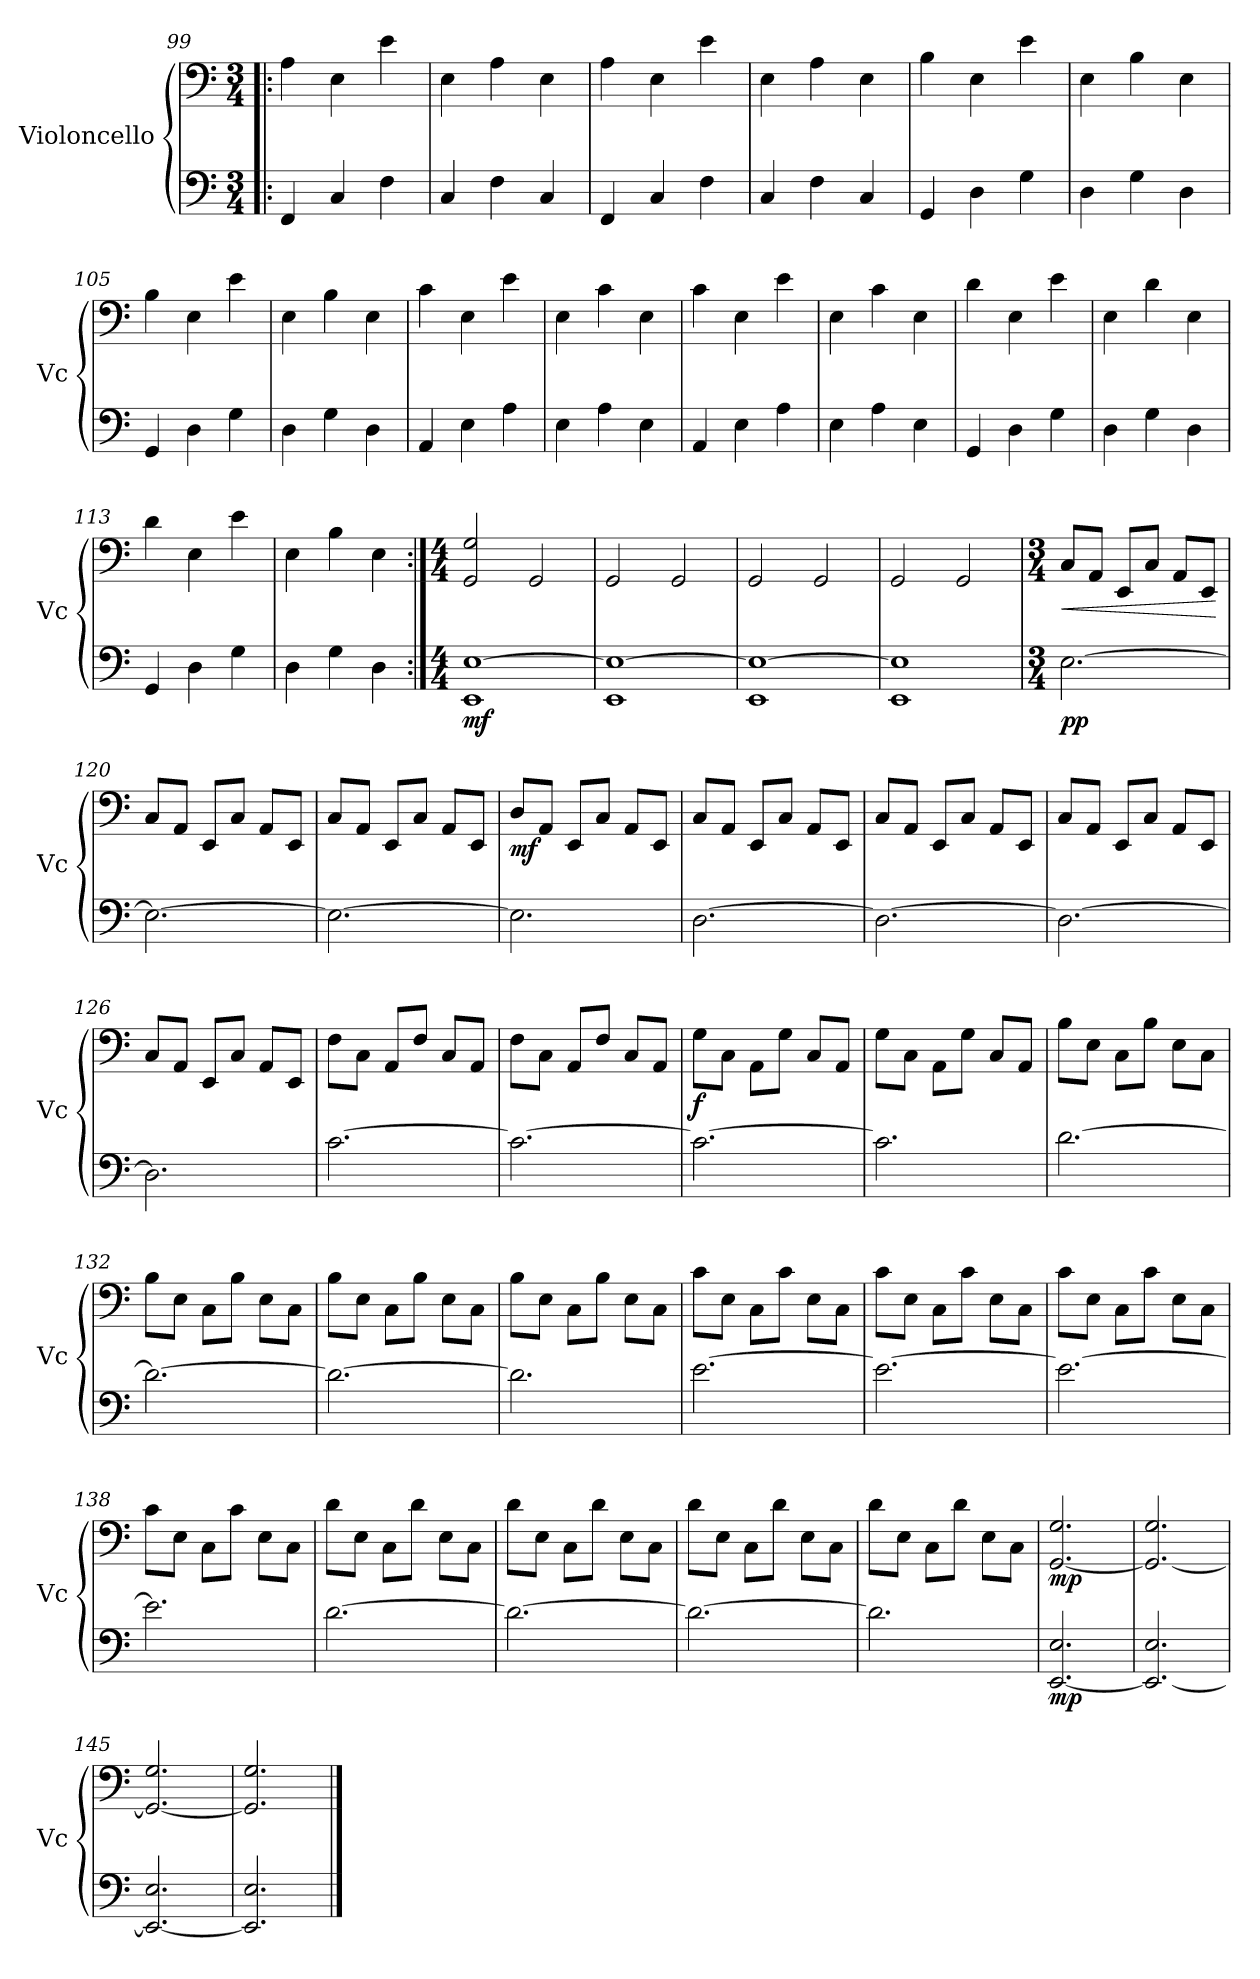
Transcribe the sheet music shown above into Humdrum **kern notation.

**kern	**dynam	**kern	**dynam
*part2	*part2	*part1	*part1
*staff2	*staff2	*staff1	*staff1
*I"Violoncello	*	*I"Violoncello	*
*I'Vc	*	*I'Vc	*
*clefF4	*	*clefF4	*
*k[]	*	*k[]	*
*M3/4	*	*M3/4	*
=99!|:	=99!|:	=99!|:	=99!|:
4FF/	.	4A\	.
4C/	.	4E\	.
4F\	.	4e\	.
=100	=100	=100	=100
4C/	.	4E\	.
4F\	.	4A\	.
4C/	.	4E\	.
=101	=101	=101	=101
4FF/	.	4A\	.
4C/	.	4E\	.
4F\	.	4e\	.
=102	=102	=102	=102
4C/	.	4E\	.
4F\	.	4A\	.
4C/	.	4E\	.
=103	=103	=103	=103
4GG/	.	4B\	.
4D\	.	4E\	.
4G\	.	4e\	.
=104	=104	=104	=104
4D\	.	4E\	.
4G\	.	4B\	.
4D\	.	4E\	.
=105	=105	=105	=105
4GG/	.	4B\	.
4D\	.	4E\	.
4G\	.	4e\	.
=106	=106	=106	=106
4D\	.	4E\	.
4G\	.	4B\	.
4D\	.	4E\	.
=107	=107	=107	=107
4AA/	.	4c\	.
4E\	.	4E\	.
4A\	.	4e\	.
!!LO:LB:g=z
=108	=108	=108	=108
4E\	.	4E\	.
4A\	.	4c\	.
4E\	.	4E\	.
=109	=109	=109	=109
4AA/	.	4c\	.
4E\	.	4E\	.
4A\	.	4e\	.
=110	=110	=110	=110
4E\	.	4E\	.
4A\	.	4c\	.
4E\	.	4E\	.
=111	=111	=111	=111
4GG/	.	4d\	.
4D\	.	4E\	.
4G\	.	4e\	.
=112	=112	=112	=112
4D\	.	4E\	.
4G\	.	4d\	.
4D\	.	4E\	.
=113	=113	=113	=113
4GG/	.	4d\	.
4D\	.	4E\	.
4G\	.	4e\	.
=114	=114	=114	=114
4D\	.	4E\	.
4G\	.	4B\	.
4D\	.	4E\	.
=115:|!	=115:|!	=115:|!	=115:|!
*M4/4	*	*M4/4	*
!	!LO:DY:b	!	!
1EE [1E	mf	2GG/ 2G/	.
.	.	2GG/	.
=116	=116	=116	=116
1EE 1E_	.	2GG/	.
.	.	2GG/	.
=117	=117	=117	=117
1EE 1E_	.	2GG/	.
.	.	2GG/	.
=118	=118	=118	=118
1EE 1E]	.	2GG/	.
.	.	2GG/	.
!!LO:PB:g=z
=119	=119	=119	=119
*M3/4	*	*M3/4	*
*	*	*MM200	*
!	!LO:DY:b	!	!LO:HP:b
[2.E\	pp	8C/L	<
.	.	8AA/J	.
.	.	8EE/L	.
.	.	8C/J	.
.	.	8AA/L	.
.	.	8EE/J	.
.	.	.	[
=120	=120	=120	=120
2.E\_	.	8C/L	.
.	.	8AA/J	.
.	.	8EE/L	.
.	.	8C/J	.
.	.	8AA/L	.
.	.	8EE/J	.
=121	=121	=121	=121
2.E\_	.	8C/L	.
.	.	8AA/J	.
.	.	8EE/L	.
.	.	8C/J	.
.	.	8AA/L	.
.	.	8EE/J	.
=122	=122	=122	=122
!	!	!	!LO:DY:b
2.E\]	.	8D/L	mf
.	.	8AA/J	.
.	.	8EE/L	.
.	.	8C/J	.
.	.	8AA/L	.
.	.	8EE/J	.
=123	=123	=123	=123
[2.D\	.	8C/L	.
.	.	8AA/J	.
.	.	8EE/L	.
.	.	8C/J	.
.	.	8AA/L	.
.	.	8EE/J	.
=124	=124	=124	=124
2.D\_	.	8C/L	.
.	.	8AA/J	.
.	.	8EE/L	.
.	.	8C/J	.
.	.	8AA/L	.
.	.	8EE/J	.
!!LO:LB:g=z
=125	=125	=125	=125
2.D\_	.	8C/L	.
.	.	8AA/J	.
.	.	8EE/L	.
.	.	8C/J	.
.	.	8AA/L	.
.	.	8EE/J	.
=126	=126	=126	=126
2.D\]	.	8C/L	.
.	.	8AA/J	.
.	.	8EE/L	.
.	.	8C/J	.
.	.	8AA/L	.
.	.	8EE/J	.
=127	=127	=127	=127
[2.c\	.	8F\L	.
.	.	8C\J	.
.	.	8AA/L	.
.	.	8F/J	.
.	.	8C/L	.
.	.	8AA/J	.
=128	=128	=128	=128
2.c\_	.	8F\L	.
.	.	8C\J	.
.	.	8AA/L	.
.	.	8F/J	.
.	.	8C/L	.
.	.	8AA/J	.
=129	=129	=129	=129
!	!	!	!LO:DY:b
2.c\_	.	8G\L	f
.	.	8C\J	.
.	.	8AA\L	.
.	.	8G\J	.
.	.	8C/L	.
.	.	8AA/J	.
=130	=130	=130	=130
2.c\]	.	8G\L	.
.	.	8C\J	.
.	.	8AA\L	.
.	.	8G\J	.
.	.	8C/L	.
.	.	8AA/J	.
=131	=131	=131	=131
[2.d\	.	8B\L	.
.	.	8E\J	.
.	.	8C\L	.
.	.	8B\J	.
.	.	8E\L	.
.	.	8C\J	.
!!LO:LB:g=z
=132	=132	=132	=132
2.d\_	.	8B\L	.
.	.	8E\J	.
.	.	8C\L	.
.	.	8B\J	.
.	.	8E\L	.
.	.	8C\J	.
=133	=133	=133	=133
2.d\_	.	8B\L	.
.	.	8E\J	.
.	.	8C\L	.
.	.	8B\J	.
.	.	8E\L	.
.	.	8C\J	.
=134	=134	=134	=134
2.d\]	.	8B\L	.
.	.	8E\J	.
.	.	8C\L	.
.	.	8B\J	.
.	.	8E\L	.
.	.	8C\J	.
=135	=135	=135	=135
[2.e\	.	8c\L	.
.	.	8E\J	.
.	.	8C\L	.
.	.	8c\J	.
.	.	8E\L	.
.	.	8C\J	.
=136	=136	=136	=136
2.e\_	.	8c\L	.
.	.	8E\J	.
.	.	8C\L	.
.	.	8c\J	.
.	.	8E\L	.
.	.	8C\J	.
=137	=137	=137	=137
2.e\_	.	8c\L	.
.	.	8E\J	.
.	.	8C\L	.
.	.	8c\J	.
.	.	8E\L	.
.	.	8C\J	.
=138	=138	=138	=138
2.e\]	.	8c\L	.
.	.	8E\J	.
.	.	8C\L	.
.	.	8c\J	.
.	.	8E\L	.
.	.	8C\J	.
!!LO:LB:g=z
=139	=139	=139	=139
[2.d\	.	8d\L	.
.	.	8E\J	.
.	.	8C\L	.
.	.	8d\J	.
.	.	8E\L	.
.	.	8C\J	.
=140	=140	=140	=140
2.d\_	.	8d\L	.
.	.	8E\J	.
.	.	8C\L	.
.	.	8d\J	.
.	.	8E\L	.
.	.	8C\J	.
=141	=141	=141	=141
2.d\_	.	8d\L	.
.	.	8E\J	.
.	.	8C\L	.
.	.	8d\J	.
.	.	8E\L	.
.	.	8C\J	.
=142	=142	=142	=142
2.d\]	.	8d\L	.
.	.	8E\J	.
.	.	8C\L	.
.	.	8d\J	.
.	.	8E\L	.
.	.	8C\J	.
=143	=143	=143	=143
!	!LO:DY:b	!	!LO:DY:b
[2.EE/ 2.E/	mp	[2.GG/ 2.G/	mp
=144	=144	=144	=144
2.EE/_ 2.E/	.	2.GG/_ 2.G/	.
=145	=145	=145	=145
2.EE/_ 2.E/	.	2.GG/_ 2.G/	.
=146	=146	=146	=146
2.EE/] 2.E/	.	2.GG/] 2.G/	.
==	==	==	==
*-	*-	*-	*-
